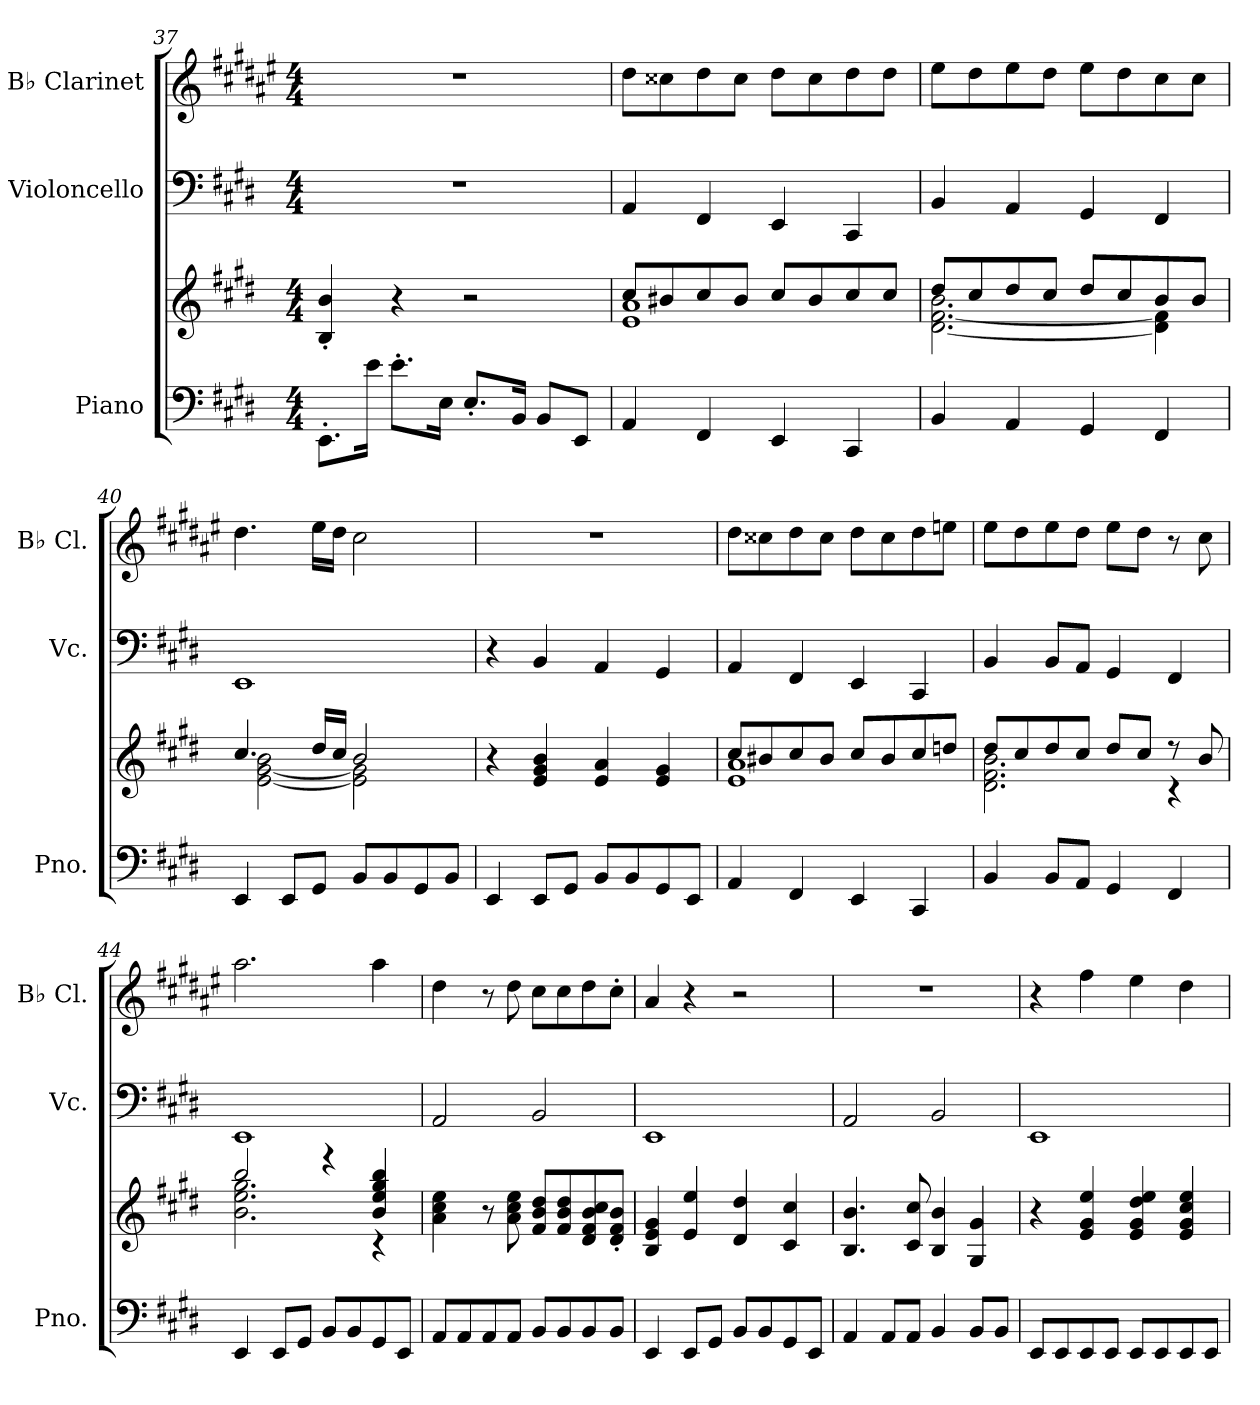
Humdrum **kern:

**kern	**kern	**kern	**kern
*part3	*part3	*part2	*part1
*staff4	*staff3	*staff2	*staff1
*I"Piano	*	*I"Violoncello	*I"B♭ Clarinet
*I'Pno.	*	*I'Vc.	*I'B♭ Cl.
!!LO:LB:g=z
*clefF4	*clefG2	*clefF4	*clefG2
*	*	*	*ITrd1c2
*k[f#c#g#d#]	*k[f#c#g#d#]	*k[f#c#g#d#]	*k[f#c#g#d#]
*M4/4	*M4/4	*M4/4	*M4/4
=37	=37	=37	=37
8.EE'\L	4B/' 4b/'	1r	1r
16e\Jk	.	.	.
8.e'\L	4r	.	.
16E\Jk	.	.	.
8.E'/L	2r	.	.
16BB/Jk	.	.	.
8BB/L	.	.	.
8EE/J	.	.	.
=38	=38	=38	=38
*	*^	*	*
4AA/	8cc#/L	1e 1a	4AA/	8cc#\L
.	8b#X/	.	.	8b#X\
4FF#/	8cc#/	.	4FF#/	8cc#\
.	8b#/J	.	.	8b#\J
4EE/	8cc#/L	.	4EE/	8cc#\L
.	8b#/	.	.	8b#\
4CC#/	8cc#/	.	4CC#/	8cc#\
.	8cc#/J	.	.	8cc#\J
=39	=39	=39	=39	=39
4BB/	8dd#/L	[2.d#\ [2.f#\ 2.b\	4BB/	8dd#\L
.	8cc#/	.	.	8cc#\
4AA/	8dd#/	.	4AA/	8dd#\
.	8cc#/J	.	.	8cc#\J
4GG#/	8dd#/L	.	4GG#/	8dd#\L
.	8cc#/	.	.	8cc#\
4FF#/	8b/	4d#\] 4f#\]	4FF#/	8b\
.	8b/J	.	.	8b\J
=40	=40	=40	=40	=40
4EE/	4.cc#/	[2e\ [2g#\ 2b\	1EE	4.cc#\
8EE/L	.	.	.	.
8GG#/J	16dd#/LL	.	.	16dd#\LL
.	16cc#/JJ	.	.	16cc#\JJ
8BB/L	2b/	2e\] 2g#\]	.	2b\
8BB/	.	.	.	.
8GG#/	.	.	.	.
8BB/J	.	.	.	.
*	*v	*v	*	*
!!LO:PB:g=z
=41	=41	=41	=41
4EE/	4r	4r	1r
8EE/L	4e/ 4g#/ 4b/	4BB/	.
8GG#/J	.	.	.
8BB/L	4e/ 4a/	4AA/	.
8BB/	.	.	.
8GG#/	4e/ 4g#/	4GG#/	.
8EE/J	.	.	.
=42	=42	=42	=42
*	*^	*	*
4AA/	8cc#/L	1e 1a	4AA/	8cc#\L
.	8b#X/	.	.	8b#X\
4FF#/	8cc#/	.	4FF#/	8cc#\
.	8b#/J	.	.	8b#\J
4EE/	8cc#/L	.	4EE/	8cc#\L
.	8b#/	.	.	8b#\
4CC#/	8cc#/	.	4CC#/	8cc#\
.	8ddn/J	.	.	8ddn\J
=43	=43	=43	=43	=43
4BB/	8dd#/L	2.d#\ 2.f#\ 2.b\	4BB/	8dd#\L
.	8cc#/	.	.	8cc#\
8BB/L	8dd#/	.	8BB/L	8dd#\
8AA/J	8cc#/J	.	8AA/J	8cc#\J
4GG#/	8dd#/L	.	4GG#/	8dd#\L
.	8cc#/J	.	.	8cc#\J
4FF#/	8r	4r	4FF#/	8r
.	8b/	.	.	8b\
=44	=44	=44	=44	=44
4EE/	2bb/	2.b\ 2.ee\ 2.gg#\	1EE	2.gg#\
8EE/L	.	.	.	.
8GG#/J	.	.	.	.
8BB/L	4r	.	.	.
8BB/	.	.	.	.
8GG#/	4b/ 4ee/ 4gg#/ 4bb/	4r	.	4gg#\
8EE/J	.	.	.	.
*	*v	*v	*	*
!!LO:LB:g=z
=45	=45	=45	=45
8AA/L	4a\ 4cc#\ 4ee\	2AA/	4cc#\
8AA/	.	.	.
8AA/	8r	.	8r
8AA/J	8a\ 8cc#\ 8ee\	.	8cc#\
8BB/L	8f#/ 8b/ 8dd#/L	2BB/	8b\L
8BB/	8f#/ 8b/ 8dd#/	.	8b\
8BB/	8d#/ 8f#/ 8b/ 8cc#/	.	8cc#\
8BB/J	8d#/' 8f#/' 8b/'J	.	8b'\J
=46	=46	=46	=46
4EE/	4B/ 4e/ 4g#/	1EE	4g#/
8EE/L	4e/ 4ee/	.	4r
8GG#/J	.	.	.
8BB/L	4d#/ 4dd#/	.	2r
8BB/	.	.	.
8GG#/	4c#/ 4cc#/	.	.
8EE/J	.	.	.
=47	=47	=47	=47
4AA/	4.B/ 4.b/	2AA/	1r
8AA/L	.	.	.
8AA/J	8c#/ 8cc#/	.	.
4BB/	4B/ 4b/	2BB/	.
8BB/L	4G#/ 4g#/	.	.
8BB/J	.	.	.
=48	=48	=48	=48
8EE/L	4r	1EE	4r
8EE/	.	.	.
8EE/	4e/ 4g#/ 4ee/	.	4ee\
8EE/J	.	.	.
8EE/L	4e/ 4g#/ 4dd#/ 4ee/	.	4dd#\
8EE/	.	.	.
*	*	*	*MM130
8EE/	4e/ 4g#/ 4cc#/ 4ee/	.	4cc#\
8EE/J	.	.	.
=	=	=	=
*-	*-	*-	*-
